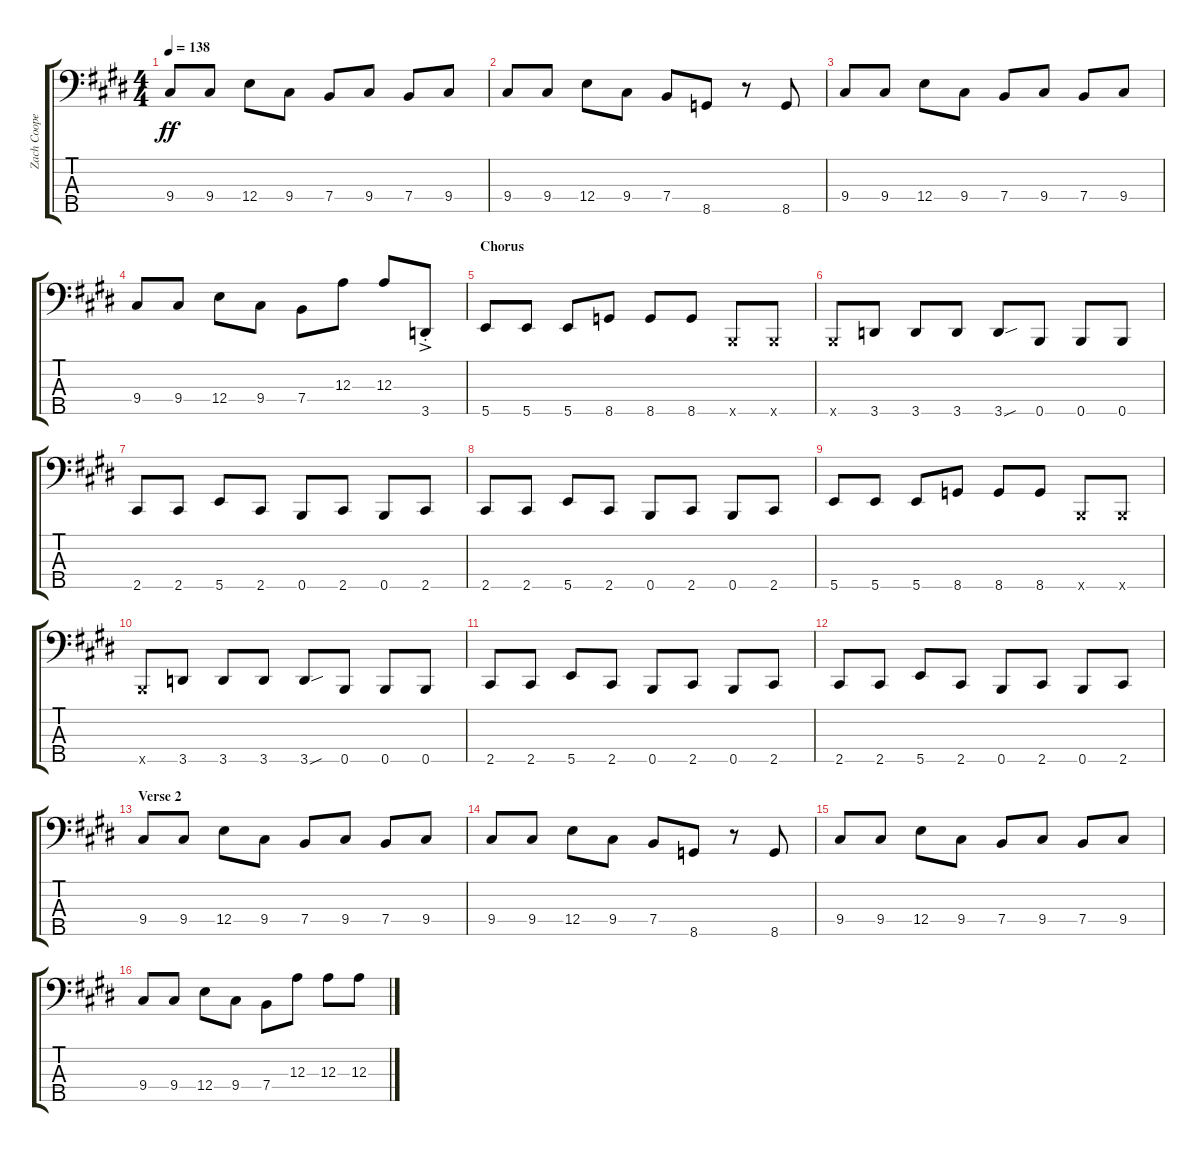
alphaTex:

\track ("Zach Cooper (5 String)" "Zach Coope") {instrument electricbassfinger}
\staff {score tabs}
\tuning (G2 D2 A1 E1 B0) {hide}
\ts (4 4)
\tempo 138
\clef f4
\ks c#minor
9.4.8{dy ff} 9.4.8 12.4.8 9.4.8 7.4.8 9.4.8 7.4.8 9.4.8 |
9.4.8 9.4.8 12.4.8 9.4.8 7.4.8 8.5.8 r.8 8.5.8 |
9.4.8 9.4.8 12.4.8 9.4.8 7.4.8 9.4.8 7.4.8 9.4.8 |
9.4.8 9.4.8 12.4.8 9.4.8 7.4.8 12.3.8 12.3.8 3.5{ac st}.8 |
\section ("" "Chorus")
5.5.8 5.5.8 5.5.8 8.5.8 8.5.8 8.5.8 0.5{x}.8 0.5{x}.8 |
0.5{x}.8 3.5.8 3.5.8 3.5.8 3.5{sou}.8 0.5.8 0.5.8 0.5.8 |
2.5.8 2.5.8 5.5.8 2.5.8 0.5.8 2.5.8 0.5.8 2.5.8 |
2.5.8 2.5.8 5.5.8 2.5.8 0.5.8 2.5.8 0.5.8 2.5.8 |
5.5.8 5.5.8 5.5.8 8.5.8 8.5.8 8.5.8 0.5{x}.8 0.5{x}.8 |
0.5{x}.8 3.5.8 3.5.8 3.5.8 3.5{sou}.8 0.5.8 0.5.8 0.5.8 |
2.5.8 2.5.8 5.5.8 2.5.8 0.5.8 2.5.8 0.5.8 2.5.8 |
2.5.8 2.5.8 5.5.8 2.5.8 0.5.8 2.5.8 0.5.8 2.5.8 |
\section ("" "Verse 2")
9.4.8 9.4.8 12.4.8 9.4.8 7.4.8 9.4.8 7.4.8 9.4.8 |
9.4.8 9.4.8 12.4.8 9.4.8 7.4.8 8.5.8 r.8 8.5.8 |
9.4.8 9.4.8 12.4.8 9.4.8 7.4.8 9.4.8 7.4.8 9.4.8 |
9.4.8 9.4.8 12.4.8 9.4.8 7.4.8 12.3.8 12.3.8 12.3.8
